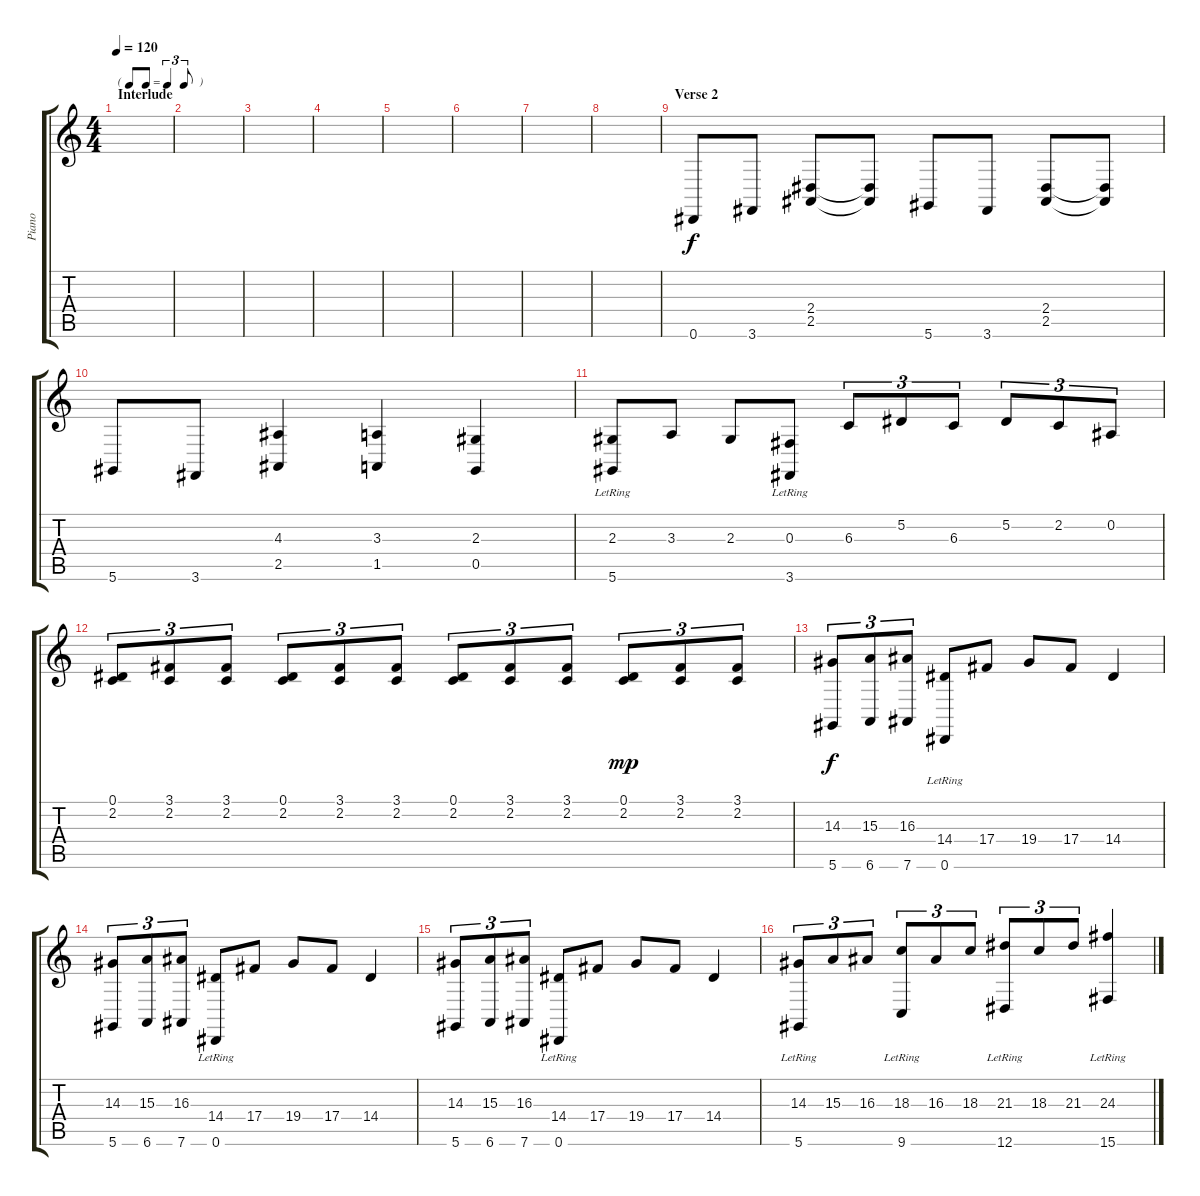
\track ("Piano" "Piano") {instrument electricgrandpiano}
\staff {score tabs}
\tuning (Eb4 Bb3 Gb3 Db3 Ab2 Eb2) {hide}
\ts (4 4)
\tf triplet8th
\section ("" "Interlude")
\tempo 120
\clef g2
\ks c
|
|
|
|
|
|
|
|
\section ("" "Verse 2")
0.6.8 3.6.8 (2.4 2.5).8 (2.4{t} 2.5{t}).8 5.6.8 3.6.8 (2.4 2.5).8 (2.4{t} 2.5{t}).8 |
5.6.8 3.6.8 (4.3 2.5).4 (3.3 1.5).4 (2.3 0.5).4 |
(2.3 5.6{lr}).8 3.3.8 2.3.8 (0.3 3.6{lr}).8 6.3.8{tu (3 2)} 5.2.8{tu (3 2)} 6.3.8{tu (3 2)} 5.2.8{tu (3 2)} 2.2.8{tu (3 2)} 0.2.8{tu (3 2)} |
(0.1 2.2).8{tu (3 2)} (3.1 2.2).8{tu (3 2)} (3.1 2.2).8{tu (3 2)} (0.1 2.2).8{tu (3 2)} (3.1 2.2).8{tu (3 2)} (3.1 2.2).8{tu (3 2)} (0.1 2.2).8{tu (3 2)} (3.1 2.2).8{tu (3 2)} (3.1 2.2).8{tu (3 2)} (0.1 2.2).8{tu (3 2) dy mp} (3.1 2.2).8{tu (3 2)} (3.1 2.2).8{tu (3 2)} |
(14.3 5.6).8{tu (3 2) dy f} (15.3 6.6).8{tu (3 2)} (16.3 7.6).8{tu (3 2)} (14.4 0.6{lr}).8 17.4.8 19.4.8 17.4.8 14.4.4 |
(14.3 5.6).8{tu (3 2)} (15.3 6.6).8{tu (3 2)} (16.3 7.6).8{tu (3 2)} (14.4 0.6{lr}).8 17.4.8 19.4.8 17.4.8 14.4.4 |
(14.3 5.6).8{tu (3 2)} (15.3 6.6).8{tu (3 2)} (16.3 7.6).8{tu (3 2)} (14.4 0.6{lr}).8 17.4.8 19.4.8 17.4.8 14.4.4 |
(14.3 5.6{lr}).8{tu (3 2)} 15.3.8{tu (3 2)} 16.3.8{tu (3 2)} (18.3 9.6{lr}).8{tu (3 2)} 16.3.8{tu (3 2)} 18.3.8{tu (3 2)} (21.3 12.6{lr}).8{tu (3 2)} 18.3.8{tu (3 2)} 21.3.8{tu (3 2)} (24.3 15.6{lr}).4
